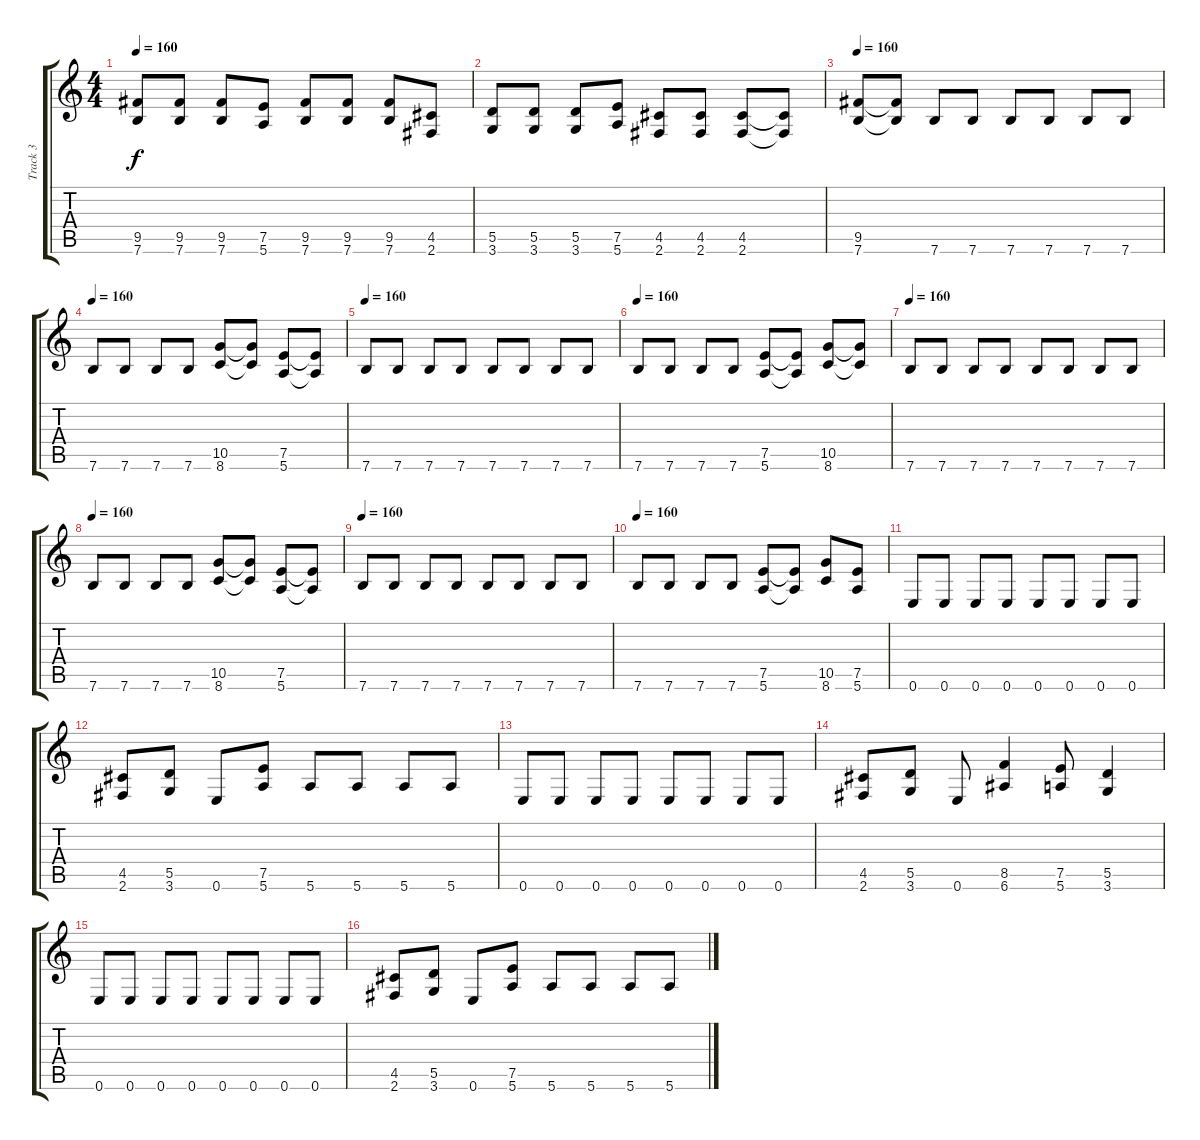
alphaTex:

\track ("Track 3" "Track 3") {instrument overdrivenguitar}
\staff {score tabs}
\tuning (E4 B3 G3 D3 A2 E2) {hide}
\ts (4 4)
\tempo 160
\clef g2
\ks c
(9.5 7.6).8{dy f} (9.5 7.6).8 (9.5 7.6).8 (7.5 5.6).8 (9.5 7.6).8 (9.5 7.6).8 (9.5 7.6).8 (4.5 2.6).8 |
(5.5 3.6).8 (5.5 3.6).8 (5.5 3.6).8 (7.5 5.6).8 (4.5 2.6).8 (4.5 2.6).8 (4.5 2.6).8 (4.5{t} 2.6{t}).8 |
\tempo 160
(9.5 7.6).8 (9.5{t} 7.6{t}).8 7.6.8 7.6.8 7.6.8 7.6.8 7.6.8 7.6.8 |
\tempo 160
7.6.8 7.6.8 7.6.8 7.6.8 (10.5 8.6).8 (10.5{t} 8.6{t}).8 (7.5 5.6).8 (7.5{t} 5.6{t}).8 |
\tempo 160
7.6.8 7.6.8 7.6.8 7.6.8 7.6.8 7.6.8 7.6.8 7.6.8 |
\tempo 160
7.6.8 7.6.8 7.6.8 7.6.8 (7.5 5.6).8 (7.5{t} 5.6{t}).8 (10.5 8.6).8 (10.5{t} 8.6{t}).8 |
\tempo 160
7.6.8 7.6.8 7.6.8 7.6.8 7.6.8 7.6.8 7.6.8 7.6.8 |
\tempo 160
7.6.8 7.6.8 7.6.8 7.6.8 (10.5 8.6).8 (10.5{t} 8.6{t}).8 (7.5 5.6).8 (7.5{t} 5.6{t}).8 |
\tempo 160
7.6.8 7.6.8 7.6.8 7.6.8 7.6.8 7.6.8 7.6.8 7.6.8 |
\tempo 160
7.6.8 7.6.8 7.6.8 7.6.8 (7.5 5.6).8 (7.5{t} 5.6{t}).8 (10.5 8.6).8 (7.5 5.6).8 |
0.6.8 0.6.8 0.6.8 0.6.8 0.6.8 0.6.8 0.6.8 0.6.8 |
(4.5 2.6).8 (5.5 3.6).8 0.6.8 (7.5 5.6).8 5.6.8 5.6.8 5.6.8 5.6.8 |
0.6.8 0.6.8 0.6.8 0.6.8 0.6.8 0.6.8 0.6.8 0.6.8 |
(4.5 2.6).8 (5.5 3.6).8 0.6.8 (8.5 6.6).4 (7.5 5.6).8 (5.5 3.6).4 |
0.6.8 0.6.8 0.6.8 0.6.8 0.6.8 0.6.8 0.6.8 0.6.8 |
(4.5 2.6).8 (5.5 3.6).8 0.6.8 (7.5 5.6).8 5.6.8 5.6.8 5.6.8 5.6.8
